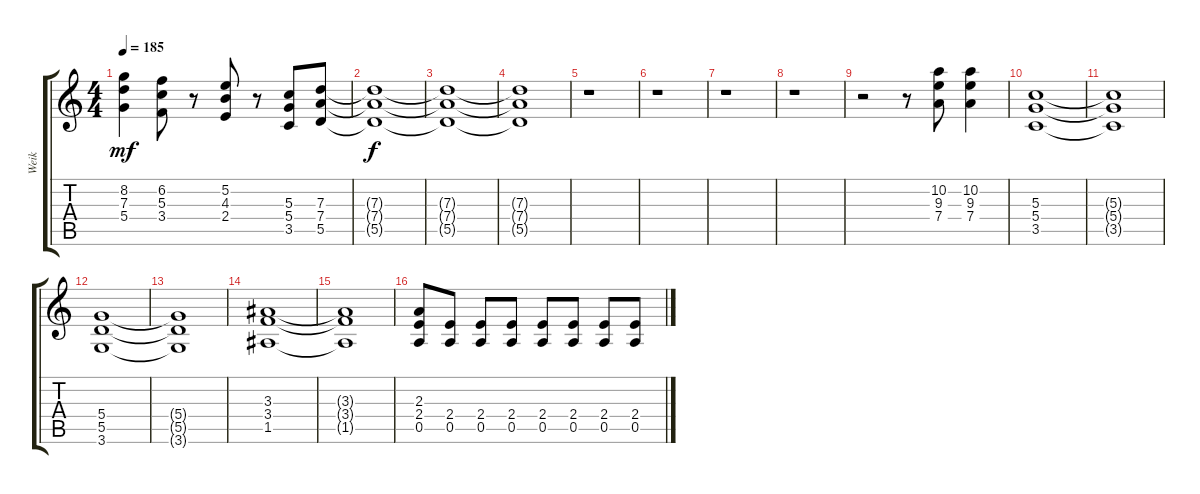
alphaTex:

\track ("Weik" "Weik") {instrument overdrivenguitar}
\staff {score tabs}
\tuning (E4 B3 G3 D3 A2 E2) {hide}
\ts (4 4)
\tempo 185
\clef g2
\ks c
(8.2 7.3 5.4).4{dy mf} (6.2 5.3 3.4).8 r.8 (5.2 4.3 2.4).8 r.8 (5.3 5.4 3.5).8 (7.3 7.4 5.5).8 |
(7.3{t} 7.4{t} 5.5{t}).1{dy f} |
(7.3{t} 7.4{t} 5.5{t}).1 |
(7.3{t} 7.4{t} 5.5{t}).1 |
r.1 |
r.1 |
r.1 |
r.1 |
r.2 r.8 (10.2 9.3 7.4).8 (10.2 9.3 7.4).4 |
(5.3 5.4 3.5).1 |
(5.3{t} 5.4{t} 3.5{t}).1 |
(5.4 5.5 3.6).1 |
(5.4{t} 5.5{t} 3.6{t}).1 |
(3.3 3.4 1.5).1 |
(3.3{t} 3.4{t} 1.5{t}).1 |
(2.3 2.4 0.5).8 (2.4 0.5).8 (2.4 0.5).8 (2.4 0.5).8 (2.4 0.5).8 (2.4 0.5).8 (2.4 0.5).8 (2.4 0.5).8
